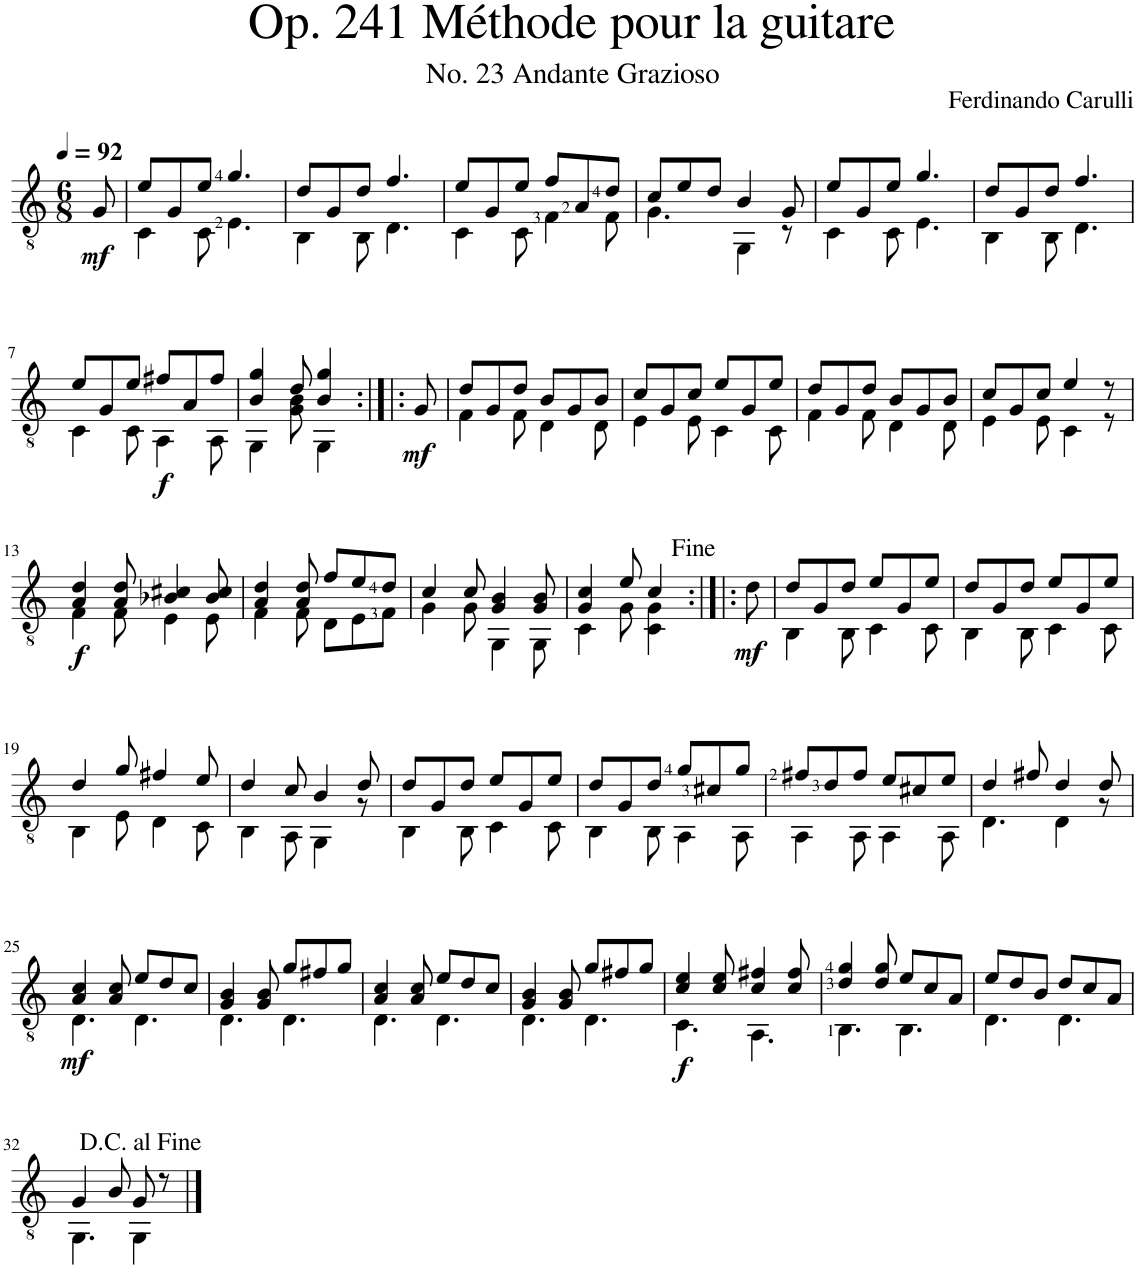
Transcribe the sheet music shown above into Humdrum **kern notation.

**kern	**dynam
*part1	*part1
*staff1	*staff1
*I"Classical Guitar	*
*I'Guit.	*
*clefGv2	*
*k[]	*
*M6/8	*
*MM92	*
=	=
!	!LO:DY:b
8G/	mf
=1	=1
*^	*
8e/L	4C\	.
8G/	.	.
8e/J	8C\	.
4.g/	4.E\	.
=2	=2	=2
8d/L	4BB\	.
8G/	.	.
8d/J	8BB\	.
4.f/	4.D\	.
=3	=3	=3
8e/L	4C\	.
8G/	.	.
8e/J	8C\	.
8f/L	4F\	.
8A/	.	.
8d/J	8F\	.
=4	=4	=4
8c/L	4.G\	.
8e/	.	.
8d/J	.	.
4B/	4GG\	.
8G/	8r	.
=5	=5	=5
8e/L	4C\	.
8G/	.	.
8e/J	8C\	.
4.g/	4.E\	.
=6	=6	=6
8d/L	4BB\	.
8G/	.	.
8d/J	8BB\	.
4.f/	4.D\	.
!!LO:LB:g=z	!!
=7	=7	=7
8e/L	4C\	.
8G/	.	.
8e/J	8C\	.
!	!	!LO:DY:b
8f#X/L	4AA\	f
8A/	.	.
8f#/J	8AA\	.
=8	=8	=8
4B/ 4g/	4GG\	.
8d/	8G\ 8B\	.
4B/ 4g/	4GG\	.
=8X1:|!|:	=8X1:|!|:	=8X1:|!|:
!	!	!LO:DY:b
*v	*v	*
8G/	mf
=9	=9
*^	*
8d/L	4F\	.
8G/	.	.
8d/J	8F\	.
8B/L	4D\	.
8G/	.	.
8B/J	8D\	.
=10	=10	=10
8c/L	4E\	.
8G/	.	.
8c/J	8E\	.
8e/L	4C\	.
8G/	.	.
8e/J	8C\	.
=11	=11	=11
8d/L	4F\	.
8G/	.	.
8d/J	8F\	.
8B/L	4D\	.
8G/	.	.
8B/J	8D\	.
=12	=12	=12
8c/L	4E\	.
8G/	.	.
8c/J	8E\	.
4e/	4C\	.
8r	8r	.
!!LO:LB:g=z	!!
=13	=13	=13
!	!	!LO:DY:b
4A/ 4d/	4F\	f
8A/ 8d/	8F\	.
4B-X/ 4c#X/	4E\	.
8B-/ 8c#/	8E\	.
=14	=14	=14
4A/ 4d/	4F\	.
8A/ 8d/	8F\	.
8f/L	8D\L	.
8e/	8E\	.
8d/J	8F\J	.
=15	=15	=15
4c/	4G\	.
8c/	8G\	.
4G/ 4B/	4GG\	.
8G/ 8B/	8GG\	.
=16	=16	=16
4G/ 4c/	4C\	.
8e/	8G\	.
4c/	4C\ 4G\	.
=16X2:|!|:	=16X2:|!|:	=16X2:|!|:
!	!	!LO:DY:b
*v	*v	*
8d\	mf
=17	=17
*^	*
8d/L	4BB\	.
8G/	.	.
8d/J	8BB\	.
8e/L	4C\	.
8G/	.	.
8e/J	8C\	.
=18	=18	=18
8d/L	4BB\	.
8G/	.	.
8d/J	8BB\	.
8e/L	4C\	.
8G/	.	.
8e/J	8C\	.
!!LO:LB:g=z	!!
=19	=19	=19
4d/	4BB\	.
8g/	8E\	.
4f#X/	4D\	.
8e/	8C\	.
=20	=20	=20
4d/	4BB\	.
8c/	8AA\	.
4B/	4GG\	.
8d/	8r	.
=21	=21	=21
8d/L	4BB\	.
8G/	.	.
8d/J	8BB\	.
8e/L	4C\	.
8G/	.	.
8e/J	8C\	.
=22	=22	=22
8d/L	4BB\	.
8G/	.	.
8d/J	8BB\	.
8g/L	4AA\	.
8c#X/	.	.
8g/J	8AA\	.
=23	=23	=23
8f#X/L	4AA\	.
8d/	.	.
8f#/J	8AA\	.
8e/L	4AA\	.
8c#X/	.	.
8e/J	8AA\	.
=24	=24	=24
4d/	4.D\	.
8f#X/	.	.
4d/	4D\	.
8d/	8r	.
!!LO:LB:g=z	!!
=25	=25	=25
!	!	!LO:DY:b
4A/ 4c/	4.D\	mf
8A/ 8c/	.	.
8e/L	4.D\	.
8d/	.	.
8c/J	.	.
=26	=26	=26
4G/ 4B/	4.D\	.
8G/ 8B/	.	.
8g/L	4.D\	.
8f#X/	.	.
8g/J	.	.
=27	=27	=27
4A/ 4c/	4.D\	.
8A/ 8c/	.	.
8e/L	4.D\	.
8d/	.	.
8c/J	.	.
=28	=28	=28
4G/ 4B/	4.D\	.
8G/ 8B/	.	.
8g/L	4.D\	.
8f#X/	.	.
8g/J	.	.
=29	=29	=29
!	!	!LO:DY:b
4c/ 4e/	4.C\	f
8c/ 8e/	.	.
4c/ 4f#X/	4.AA\	.
8c/ 8f#/	.	.
=30	=30	=30
4d/ 4g/	4.BB\	.
8d/ 8g/	.	.
8e/L	4.BB\	.
8c/	.	.
8A/J	.	.
=31	=31	=31
8e/L	4.D\	.
8d/	.	.
8B/J	.	.
8d/L	4.D\	.
8c/	.	.
8A/J	.	.
!!LO:LB:g=z	!!
=32	=32	=32
4G/	4.GG\	.
8B/	.	.
8G/	4GG\	.
8r	.	.
*v	*v	*
==	==
*-	*-
